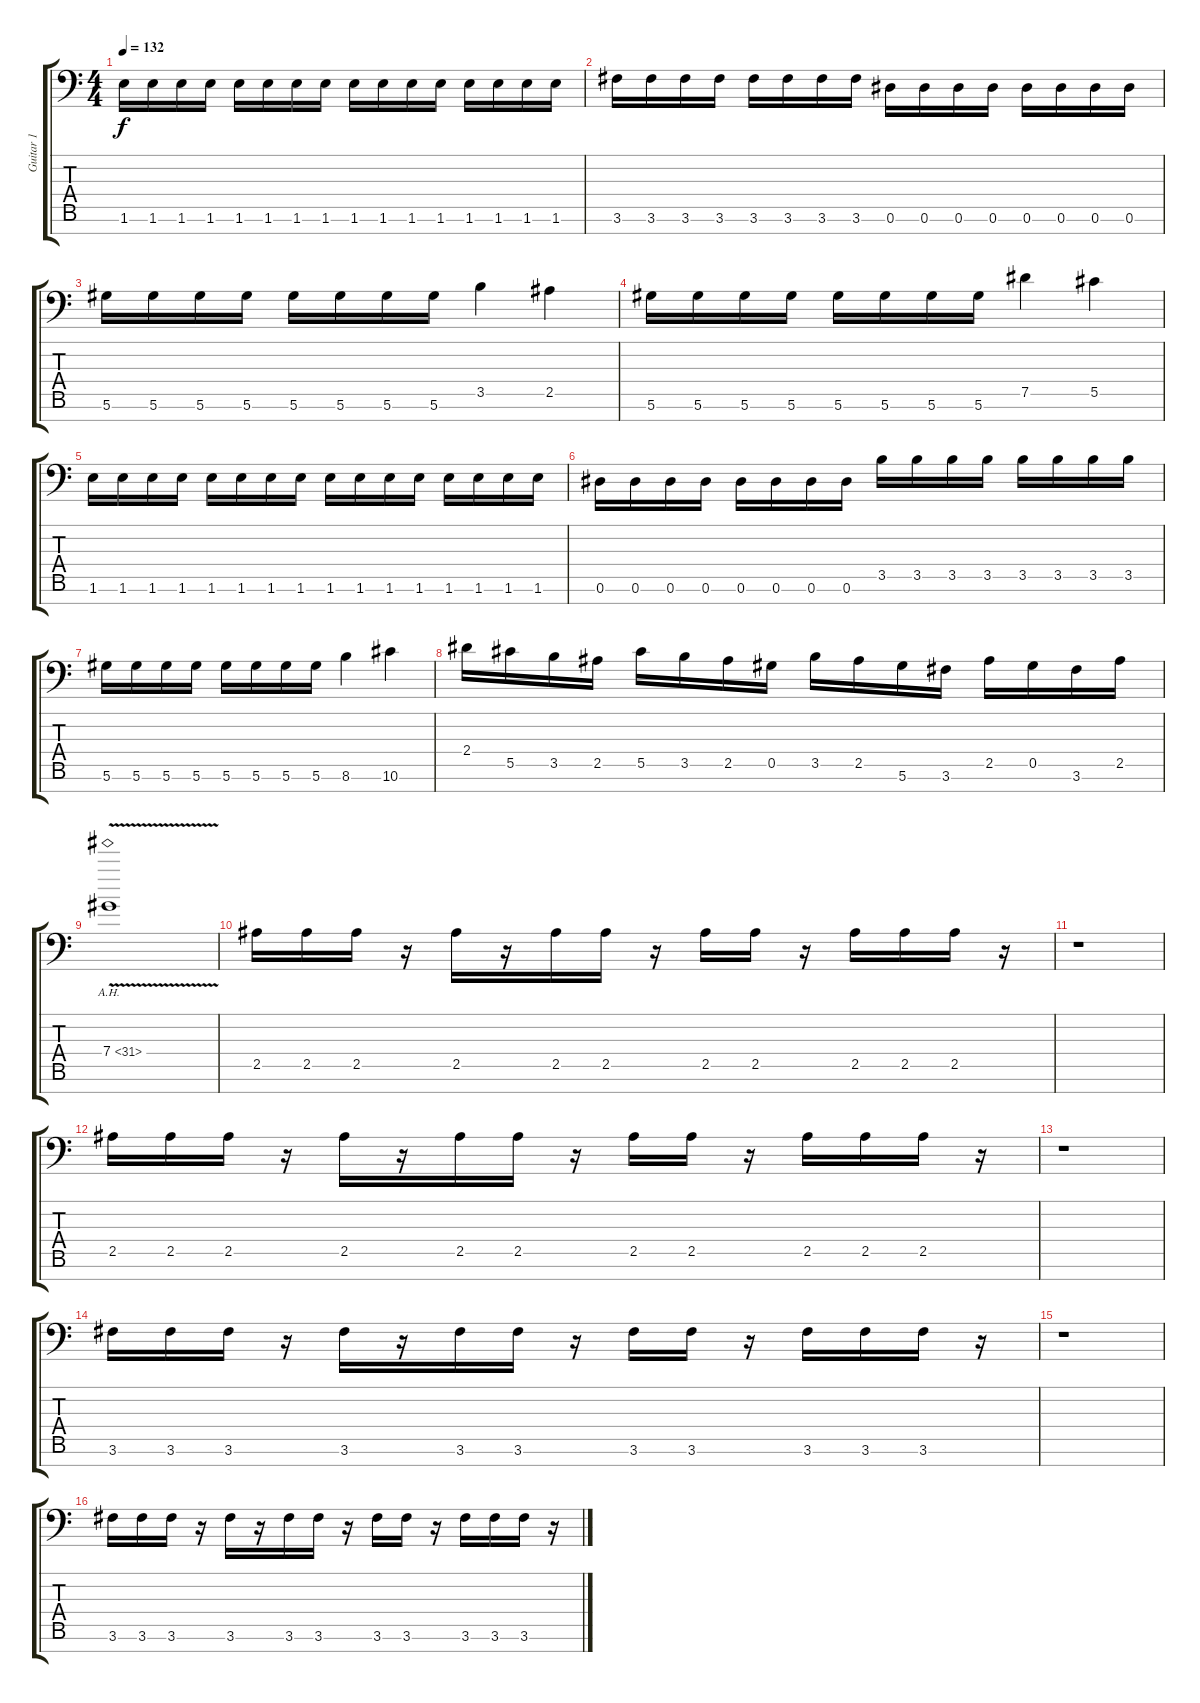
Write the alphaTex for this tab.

\track ("Guitar 1" "Guitar 1") {instrument distortionguitar}
\staff {score tabs}
\tuning (Eb4 Bb3 Gb3 Db3 Ab2 Eb2 Bb1) {hide}
\ts (4 4)
\tempo 132
\clef f4
\ks c
1.6.16{dy f} 1.6.16 1.6.16 1.6.16 1.6.16 1.6.16 1.6.16 1.6.16 1.6.16 1.6.16 1.6.16 1.6.16 1.6.16 1.6.16 1.6.16 1.6.16 |
3.6.16 3.6.16 3.6.16 3.6.16 3.6.16 3.6.16 3.6.16 3.6.16 0.6.16 0.6.16 0.6.16 0.6.16 0.6.16 0.6.16 0.6.16 0.6.16 |
5.6.16 5.6.16 5.6.16 5.6.16 5.6.16 5.6.16 5.6.16 5.6.16 3.5.4 2.5.4 |
5.6.16 5.6.16 5.6.16 5.6.16 5.6.16 5.6.16 5.6.16 5.6.16 7.5.4 5.5.4 |
1.6.16 1.6.16 1.6.16 1.6.16 1.6.16 1.6.16 1.6.16 1.6.16 1.6.16 1.6.16 1.6.16 1.6.16 1.6.16 1.6.16 1.6.16 1.6.16 |
0.6.16 0.6.16 0.6.16 0.6.16 0.6.16 0.6.16 0.6.16 0.6.16 3.5.16 3.5.16 3.5.16 3.5.16 3.5.16 3.5.16 3.5.16 3.5.16 |
5.6.16 5.6.16 5.6.16 5.6.16 5.6.16 5.6.16 5.6.16 5.6.16 8.6.4 10.6.4 |
2.4.16 5.5.16 3.5.16 2.5.16 5.5.16 3.5.16 2.5.16 0.5.16 3.5.16 2.5.16 5.6.16 3.6.16 2.5.16 0.5.16 3.6.16 2.5.16 |
7.4{ah 24 v}.1 |
2.5.16 2.5.16 2.5.16 r.16 2.5.16 r.16 2.5.16 2.5.16 r.16 2.5.16 2.5.16 r.16 2.5.16 2.5.16 2.5.16 r.16 |
r.1 |
2.5.16 2.5.16 2.5.16 r.16 2.5.16 r.16 2.5.16 2.5.16 r.16 2.5.16 2.5.16 r.16 2.5.16 2.5.16 2.5.16 r.16 |
r.1 |
3.6.16 3.6.16 3.6.16 r.16 3.6.16 r.16 3.6.16 3.6.16 r.16 3.6.16 3.6.16 r.16 3.6.16 3.6.16 3.6.16 r.16 |
r.1 |
3.6.16 3.6.16 3.6.16 r.16 3.6.16 r.16 3.6.16 3.6.16 r.16 3.6.16 3.6.16 r.16 3.6.16 3.6.16 3.6.16 r.16
